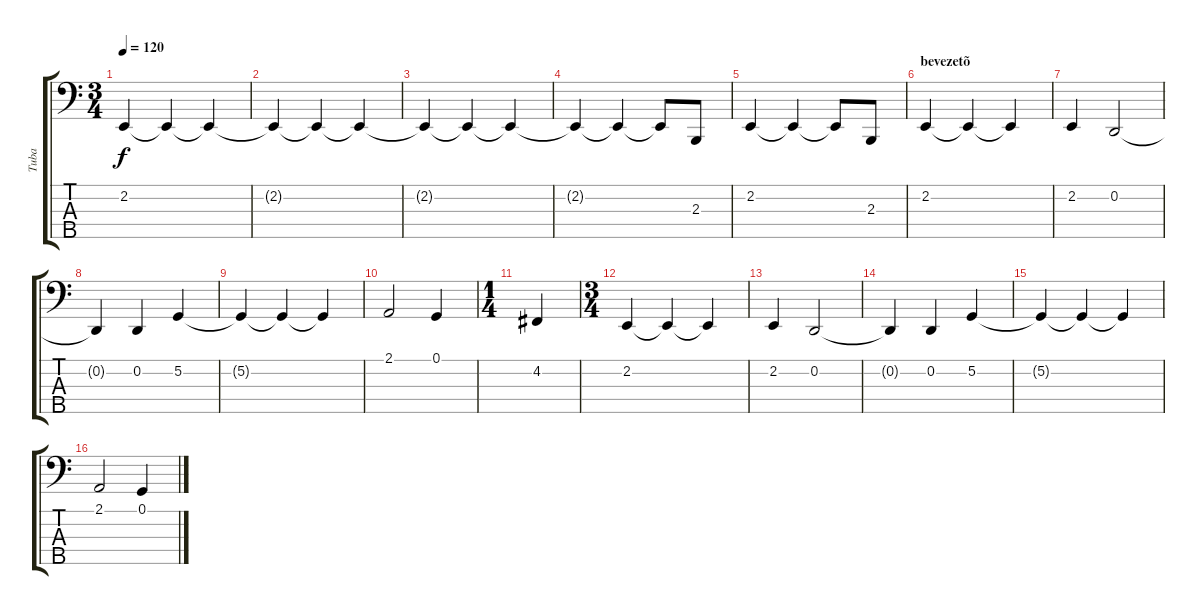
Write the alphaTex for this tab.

\track ("Tuba" "Tuba") {instrument tuba}
\staff {score tabs}
\tuning (G2 D2 A1 E1 B0) {hide}
\ts (3 4)
\tempo 120
\clef f4
\ks c
2.2.4{dy f} 2.2{t}.4 2.2{t}.4 |
2.2{t}.4 2.2{t}.4 2.2{t}.4 |
2.2{t}.4 2.2{t}.4 2.2{t}.4 |
2.2{t}.4 2.2{t}.4 2.2{t}.8 2.3.8 |
2.2.4 2.2{t}.4 2.2{t}.8 2.3.8 |
\section ("" "bevezetõ")
2.2.4 2.2{t}.4 2.2{t}.4 |
2.2.4 0.2.2 |
0.2{t}.4 0.2.4 5.2.4 |
5.2{t}.4 5.2{t}.4 5.2{t}.4 |
2.1.2 0.1.4 |
\ts (1 4)
4.2.4 |
\ts (3 4)
2.2.4 2.2{t}.4 2.2{t}.4 |
2.2.4 0.2.2 |
0.2{t}.4 0.2.4 5.2.4 |
5.2{t}.4 5.2{t}.4 5.2{t}.4 |
2.1.2 0.1.4
